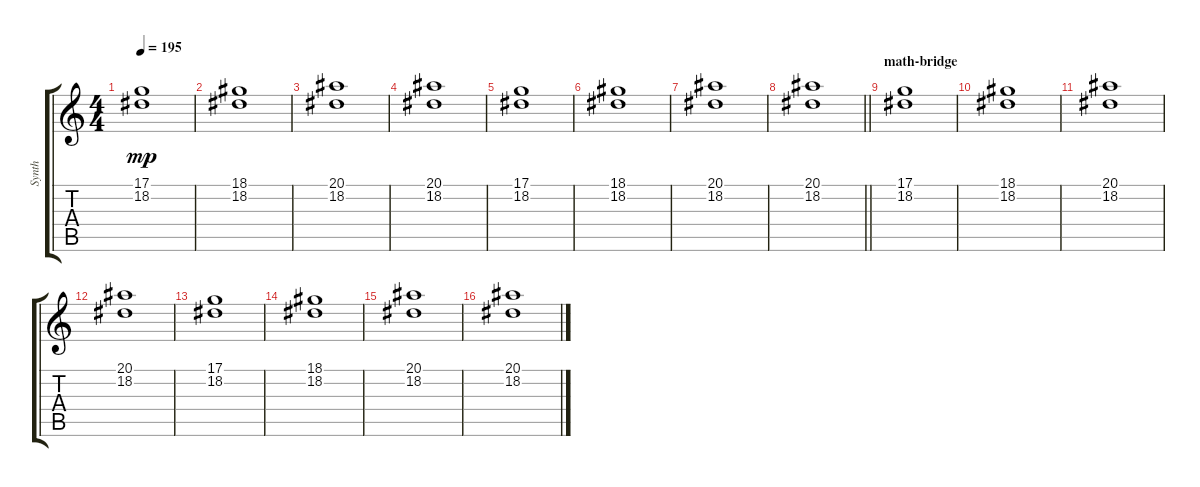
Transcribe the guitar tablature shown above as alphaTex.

\track ("Synth" "Synth") {instrument lead2sawtooth}
\staff {score tabs}
\tuning (D4 A3 F3 C3 G2 C2) {hide}
\ts (4 4)
\tempo 195
\clef g2
\ks c
(17.1 18.2).1{dy mp} |
(18.1 18.2).1 |
(20.1 18.2).1 |
(20.1 18.2).1 |
(17.1 18.2).1 |
(18.1 18.2).1 |
(20.1 18.2).1 |
\barLineRight lightlight
(20.1 18.2).1 |
\section ("" "math-bridge")
(17.1 18.2).1 |
(18.1 18.2).1 |
(20.1 18.2).1 |
(20.1 18.2).1 |
(17.1 18.2).1 |
(18.1 18.2).1 |
(20.1 18.2).1 |
(20.1 18.2).1
